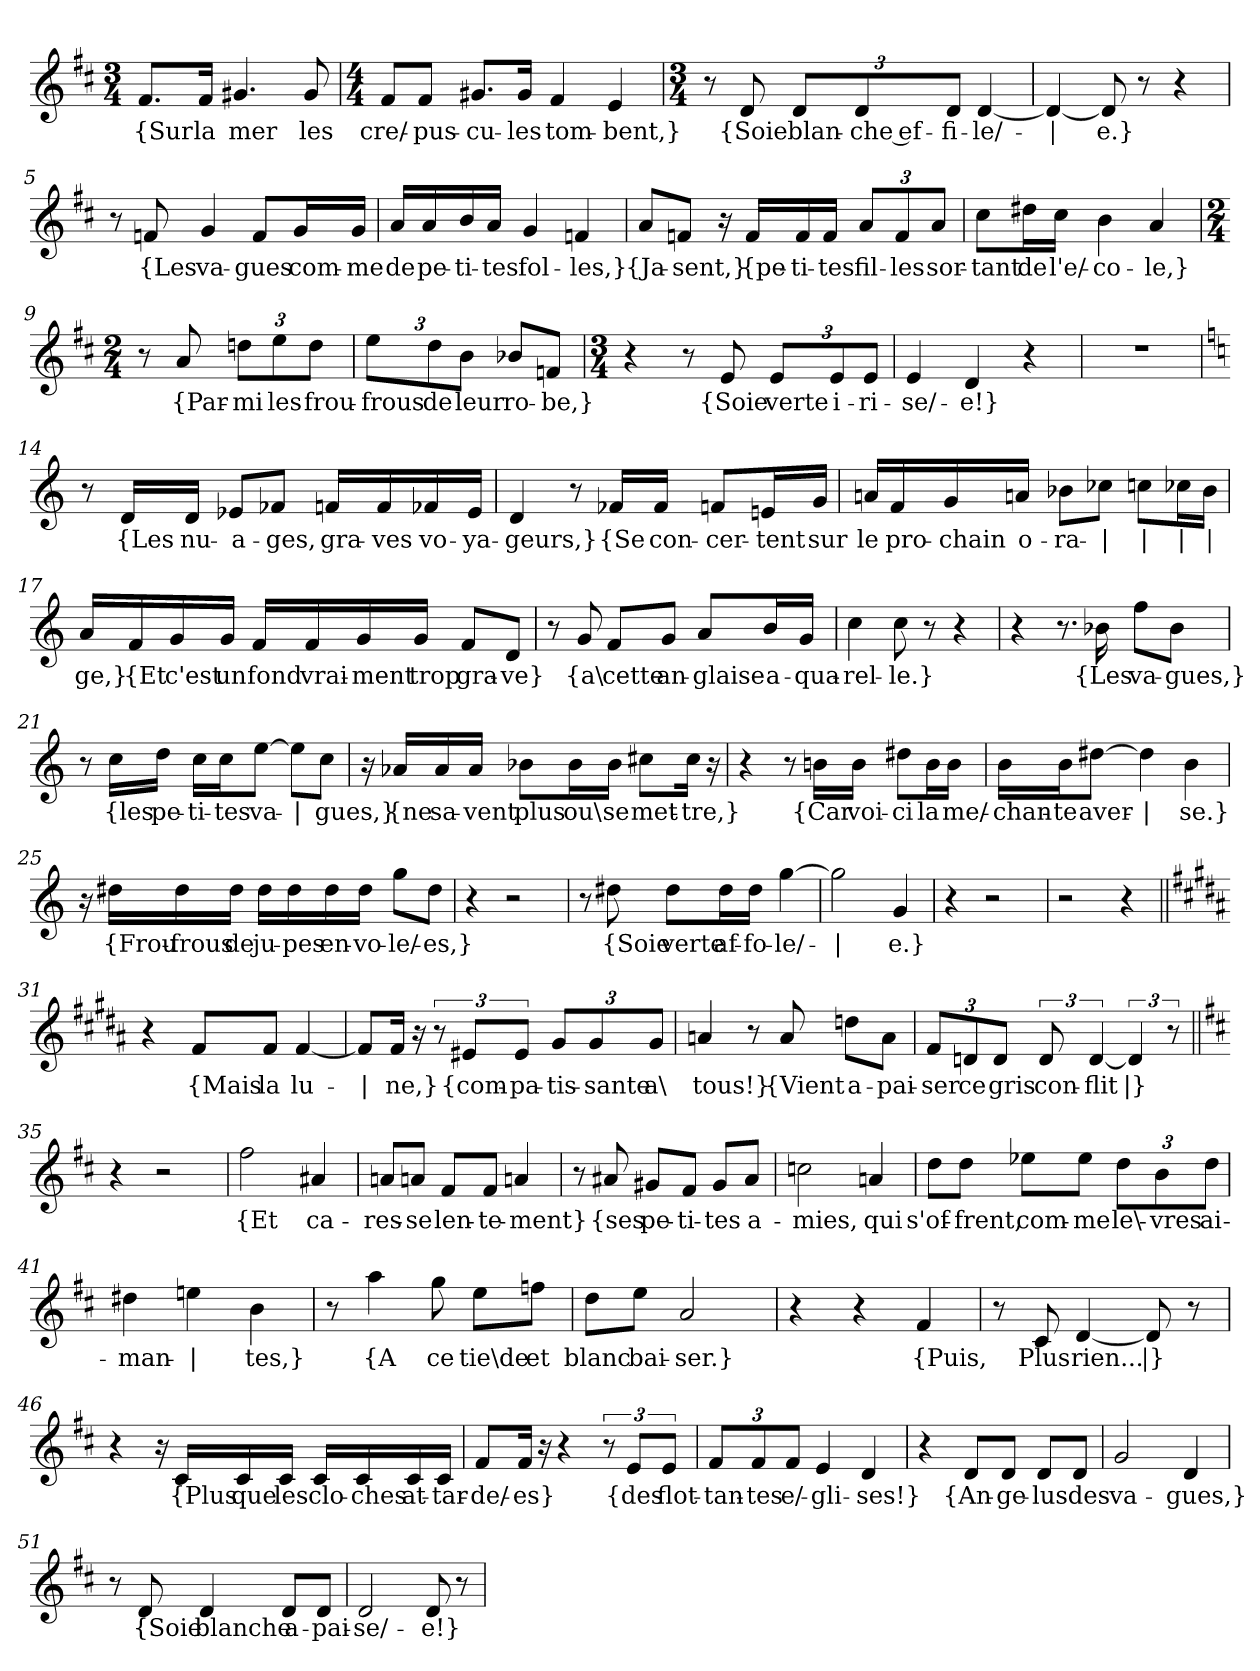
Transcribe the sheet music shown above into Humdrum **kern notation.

**kern	**text
*part1	*part1
*staff1	*staff1
*clefG2	*
*k[f#c#]	*
*M3/4	*
=1	=1
!	!LO:LY:b
8.f#/L	{Sur
!	!LO:LY:b
16f#/Jk	la
!	!LO:LY:b
4.g#X/	mer
!	!LO:LY:b
8g#/	les
=2	=2
*M4/4	*
!	!LO:LY:b
8f#/L	cre/-
!	!LO:LY:b
8f#/J	-pus-
!	!LO:LY:b
8.g#X/L	-cu-
!	!LO:LY:b
16g#/Jk	-les
!	!LO:LY:b
4f#/	tom-
!	!LO:LY:b
4e/	-bent,}
=3	=3
*M3/4	*
8r	.
!	!LO:LY:b
8d/	{Soie
*Xbrackettup	*
!	!LO:LY:b
12d/L	blan-
!	!LO:LY:b
12d/	-che ef-
!	!LO:LY:b
12d/J	-fi-
!	!LO:LY:b
[4d/	-le/-
=4	=4
!	!LO:LY:b
4d/_	|
!	!LO:LY:b
8d/]	-e.}
8r	.
4r	.
!!LO:LB:g=z
=5	=5
8r	.
!	!LO:LY:b
8fn/	{Les
!	!LO:LY:b
4g/	va-
!	!LO:LY:b
8f/L	-gues
!	!LO:LY:b
16g/L	com-
!	!LO:LY:b
16g/JJ	-me
=6	=6
!	!LO:LY:b
16a/LL	de
!	!LO:LY:b
16a/	pe-
!	!LO:LY:b
16b/	-ti-
!	!LO:LY:b
16a/JJ	-tes
!	!LO:LY:b
4g/	fol-
!	!LO:LY:b
4fn/	-les,}
=7	=7
!	!LO:LY:b
8a/L	{Ja-
!	!LO:LY:b
8fn/J	-sent,}
16r	.
!	!LO:LY:b
16f/LL	{pe-
!	!LO:LY:b
16f/	-ti-
!	!LO:LY:b
16f/JJ	-tes
!	!LO:LY:b
12a/L	fil-
!	!LO:LY:b
12f/	-les
!	!LO:LY:b
12a/J	sor-
!!LO:LB:g=z
=8	=8
!	!LO:LY:b
8cc#\L	-tant
!	!LO:LY:b
16dd#X\L	de
!	!LO:LY:b
16cc#\JJ	l'e/-
!	!LO:LY:b
4b\	-co-
!	!LO:LY:b
4a/	-le,}
=9	=9
*M2/4	*
8r	.
!	!LO:LY:b
8a/	{Par-
!	!LO:LY:b
12ddn\L	-mi
!	!LO:LY:b
12ee\	les
!	!LO:LY:b
12dd\J	frou-
=10	=10
!	!LO:LY:b
12ee\L	-frous
!	!LO:LY:b
12dd\	de
!	!LO:LY:b
12b\J	leur
!	!LO:LY:b
8b-X/L	ro-
!	!LO:LY:b
8fn/J	-be,}
=11	=11
*M3/4	*
4r	.
8r	.
!	!LO:LY:b
8e/	{Soie
!	!LO:LY:b
12e/L	verte
!	!LO:LY:b
12e/	i-
!	!LO:LY:b
12e/J	-ri-
=12	=12
!	!LO:LY:b
4e/	-se/-
!	!LO:LY:b
4d/	-e!}
4r	.
!!LO:LB:g=z
=13	=13
2.r	.
=14	=14
*k[]	*
8r	.
!	!LO:LY:b
16d/LL	{Les
!	!LO:LY:b
16d/JJ	nu-
!	!LO:LY:b
8e-X/L	-a-
!	!LO:LY:b
8f-X/J	-ges,
!	!LO:LY:b
16fn/LL	gra-
!	!LO:LY:b
16f/	-ves
!	!LO:LY:b
16f-X/	vo-
!	!LO:LY:b
16e-/JJ	-ya-
=15	=15
!	!LO:LY:b
4d/	-geurs,}
8r	.
!	!LO:LY:b
16f-X/LL	{Se
!	!LO:LY:b
16f-/JJ	con-
!	!LO:LY:b
8fn/L	-cer-
!	!LO:LY:b
16en/L	-tent
!	!LO:LY:b
16g/JJ	sur
!!LO:LB:g=z
=16	=16
!	!LO:LY:b
16an/LL	le
!	!LO:LY:b
16f/	pro-
!	!LO:LY:b
16g/	-chain
!	!LO:LY:b
16an/JJ	o-
!	!LO:LY:b
8b-X\L	-ra-
!	!LO:LY:b
8cc-X\J	|
!	!LO:LY:b
8ccn\L	|
!	!LO:LY:b
16cc-X\L	|
!	!LO:LY:b
16b-\JJ	|
=17	=17
!	!LO:LY:b
16a/LL	-ge,}
!	!LO:LY:b
16f/	{Et
!	!LO:LY:b
16g/	c'est
!	!LO:LY:b
16g/JJ	un
!	!LO:LY:b
16f/LL	fond
!	!LO:LY:b
16f/	vrai-
!	!LO:LY:b
16g/	-ment
!	!LO:LY:b
16g/JJ	trop
!	!LO:LY:b
8f/L	gra-
!	!LO:LY:b
8d/J	-ve}
!!LO:LB:g=z
=18	=18
8r	.
!	!LO:LY:b
8g/	{a\
!	!LO:LY:b
8f/L	cette
!	!LO:LY:b
8g/J	an-
!	!LO:LY:b
8a/L	-glaise
!	!LO:LY:b
16b/L	a-
!	!LO:LY:b
16g/JJ	-qua-
=19	=19
!	!LO:LY:b
4cc\	-rel-
!	!LO:LY:b
8cc\	-le.}
8r	.
4r	.
=20	=20
4r	.
8.r	.
!	!LO:LY:b
16b-X\	{Les
!	!LO:LY:b
8ff\L	va-
!	!LO:LY:b
8b-\J	-gues,}
=21	=21
8r	.
!	!LO:LY:b
16cc\LL	{les
!	!LO:LY:b
16dd\JJ	pe-
!	!LO:LY:b
16cc\LL	-ti-
!	!LO:LY:b
16cc\J	-tes
!	!LO:LY:b
[8ee\J	va-
!	!LO:LY:b
8ee\L]	|
!	!LO:LY:b
8cc\J	-gues,}
!!LO:LB:g=z
=22	=22
16r	.
!	!LO:LY:b
16a-X/LL	{ne
!	!LO:LY:b
16a-/	sa-
!	!LO:LY:b
16a-/JJ	-vent
!	!LO:LY:b
8b-X\L	plus
!	!LO:LY:b
16b-\L	ou\
!	!LO:LY:b
16b-\JJ	se
!	!LO:LY:b
8cc#X\L	met-
!	!LO:LY:b
16cc#\Jk	-tre,}
16r	.
=23	=23
4r	.
8r	.
!	!LO:LY:b
16bn\LL	{Car
!	!LO:LY:b
16b\JJ	voi-
!	!LO:LY:b
8dd#X\L	-ci
!	!LO:LY:b
16b\L	la
!	!LO:LY:b
16b\JJ	me/-
=24	=24
!	!LO:LY:b
16b\LL	-chan-
!	!LO:LY:b
16b\J	-te
!	!LO:LY:b
[8dd#X\J	aver-
!	!LO:LY:b
4dd#\]	|
!	!LO:LY:b
4b\	-se.}
!!LO:LB:g=z
=25	=25
16r	.
!	!LO:LY:b
16dd#X\LL	{Frou-
!	!LO:LY:b
16dd#\	-frous
!	!LO:LY:b
16dd#\JJ	de
!	!LO:LY:b
16dd#\LL	ju-
!	!LO:LY:b
16dd#\	-pes
!	!LO:LY:b
16dd#\	en-
!	!LO:LY:b
16dd#\JJ	-vo-
!	!LO:LY:b
8gg\L	-le/-
!	!LO:LY:b
8dd#\J	-es,}
=26	=26
4r	.
2r	.
=27	=27
8r	.
!	!LO:LY:b
8dd#X\	{Soie
!	!LO:LY:b
8dd#\L	verte
!	!LO:LY:b
16dd#\L	af-
!	!LO:LY:b
16dd#\JJ	-fo-
!	!LO:LY:b
[4gg\	-le/-
=28	=28
!	!LO:LY:b
2gg\]	|
!	!LO:LY:b
4g/	-e.}
=29	=29
4r	.
2r	.
=30	=30
2r	.
4r	.
!!LO:LB:g=z
=31||	=31||
*k[f#c#g#d#a#]	*
4r	.
!	!LO:LY:b
8f#/L	{Mais
!	!LO:LY:b
8f#/J	la
!	!LO:LY:b
[4f#/	lu-
=32	=32
!	!LO:LY:b
8f#/L]	|
!	!LO:LY:b
16f#/Jk	-ne,}
16r	.
*brackettup	*
12r	.
!	!LO:LY:b
12e#X/L	{com-
!	!LO:LY:b
12e#/J	-pa-
*Xbrackettup	*
!	!LO:LY:b
12g#/L	-tis-
!	!LO:LY:b
12g#/	-sante
!	!LO:LY:b
12g#/J	a\
=33	=33
!	!LO:LY:b
4an/	tous!}
8r	.
!	!LO:LY:b
8a/	{Vient
!	!LO:LY:b
8ddn\L	a-
!	!LO:LY:b
8a\J	-pai-
=34	=34
!	!LO:LY:b
12f#/L	-ser
!	!LO:LY:b
12dn/	ce
!	!LO:LY:b
12d/J	gris
*brackettup	*
!	!LO:LY:b
12d/	con-
!	!LO:LY:b
[6d/	-flit
!	!LO:LY:b
6d/]	|}
12r	.
!!LO:LB:g=z
=35||	=35||
*k[f#c#]	*
4r	.
2r	.
=36	=36
!	!LO:LY:b
2ff#\	{Et
!	!LO:LY:b
4a#X/	ca-
=37	=37
!	!LO:LY:b
8an/L	-res-
!	!LO:LY:b
8an/J	-se
!	!LO:LY:b
8f#/L	len-
!	!LO:LY:b
8f#/J	-te-
!	!LO:LY:b
4an/	-ment}
=38	=38
8r	.
!	!LO:LY:b
8a#X/	{ses
!	!LO:LY:b
8g#X/L	pe-
!	!LO:LY:b
8f#/J	-ti-
!	!LO:LY:b
8g#/L	-tes
!	!LO:LY:b
8a#/J	a-
=39	=39
!	!LO:LY:b
2ccn\	-mies,
!	!LO:LY:b
4an/	qui
!!LO:PB:g=z
=40	=40
!	!LO:LY:b
8dd\L	s'of-
!	!LO:LY:b
8dd\J	-frent,
!	!LO:LY:b
8ee-X\L	com-
!	!LO:LY:b
8ee-\J	-me
*Xbrackettup	*
!	!LO:LY:b
12dd\L	le\-
!	!LO:LY:b
12b\	-vres
!	!LO:LY:b
12dd\J	ai-
=41	=41
!	!LO:LY:b
4dd#X\	-man-
!	!LO:LY:b
4een\	|
!	!LO:LY:b
4b\	-tes,}
=42	=42
8r	.
!	!LO:LY:b
4aa\	{A
!	!LO:LY:b
8gg\	ce
!	!LO:LY:b
8ee\L	tie\de
!	!LO:LY:b
8ffn\J	et
=43	=43
!	!LO:LY:b
8dd\L	blanc
!	!LO:LY:b
8ee\J	bai-
!	!LO:LY:b
2a/	-ser.}
=44	=44
4r	.
4r	.
!	!LO:LY:b
4f#/	{Puis,
!!LO:LB:g=z
=45	=45
8r	.
!	!LO:LY:b
8c#/	Plus
!	!LO:LY:b
[4d/	rien...
!	!LO:LY:b
8d/]	|}
8r	.
=46	=46
4r	.
16r	.
!	!LO:LY:b
16c#/LL	{Plus
!	!LO:LY:b
16c#/	que
!	!LO:LY:b
16c#/JJ	les
!	!LO:LY:b
16c#/LL	clo-
!	!LO:LY:b
16c#/	-ches
!	!LO:LY:b
16c#/	at-
!	!LO:LY:b
16c#/JJ	-tar-
=47	=47
!	!LO:LY:b
8f#/L	-de/-
!	!LO:LY:b
16f#/Jk	-es}
16r	.
4r	.
*brackettup	*
12r	.
!	!LO:LY:b
12e/L	{des
!	!LO:LY:b
12e/J	flot-
=48	=48
*Xbrackettup	*
!	!LO:LY:b
12f#/L	-tan-
!	!LO:LY:b
12f#/	-tes
!	!LO:LY:b
12f#/J	e/-
!	!LO:LY:b
4e/	-gli-
!	!LO:LY:b
4d/	-ses!}
!!LO:LB:g=z
=49	=49
4r	.
!	!LO:LY:b
8d/L	{An-
!	!LO:LY:b
8d/J	-ge-
!	!LO:LY:b
8d/L	-lus
!	!LO:LY:b
8d/J	des
=50	=50
!	!LO:LY:b
2g/	va-
!	!LO:LY:b
4d/	-gues,}
=51	=51
8r	.
!	!LO:LY:b
8d/	{Soie
!	!LO:LY:b
4d/	blanche
!	!LO:LY:b
8d/L	a-
!	!LO:LY:b
8d/J	-pai-
=52	=52
!	!LO:LY:b
2d/	-se/-
!	!LO:LY:b
8d/	-e!}
8r	.
=	=
*-	*-
